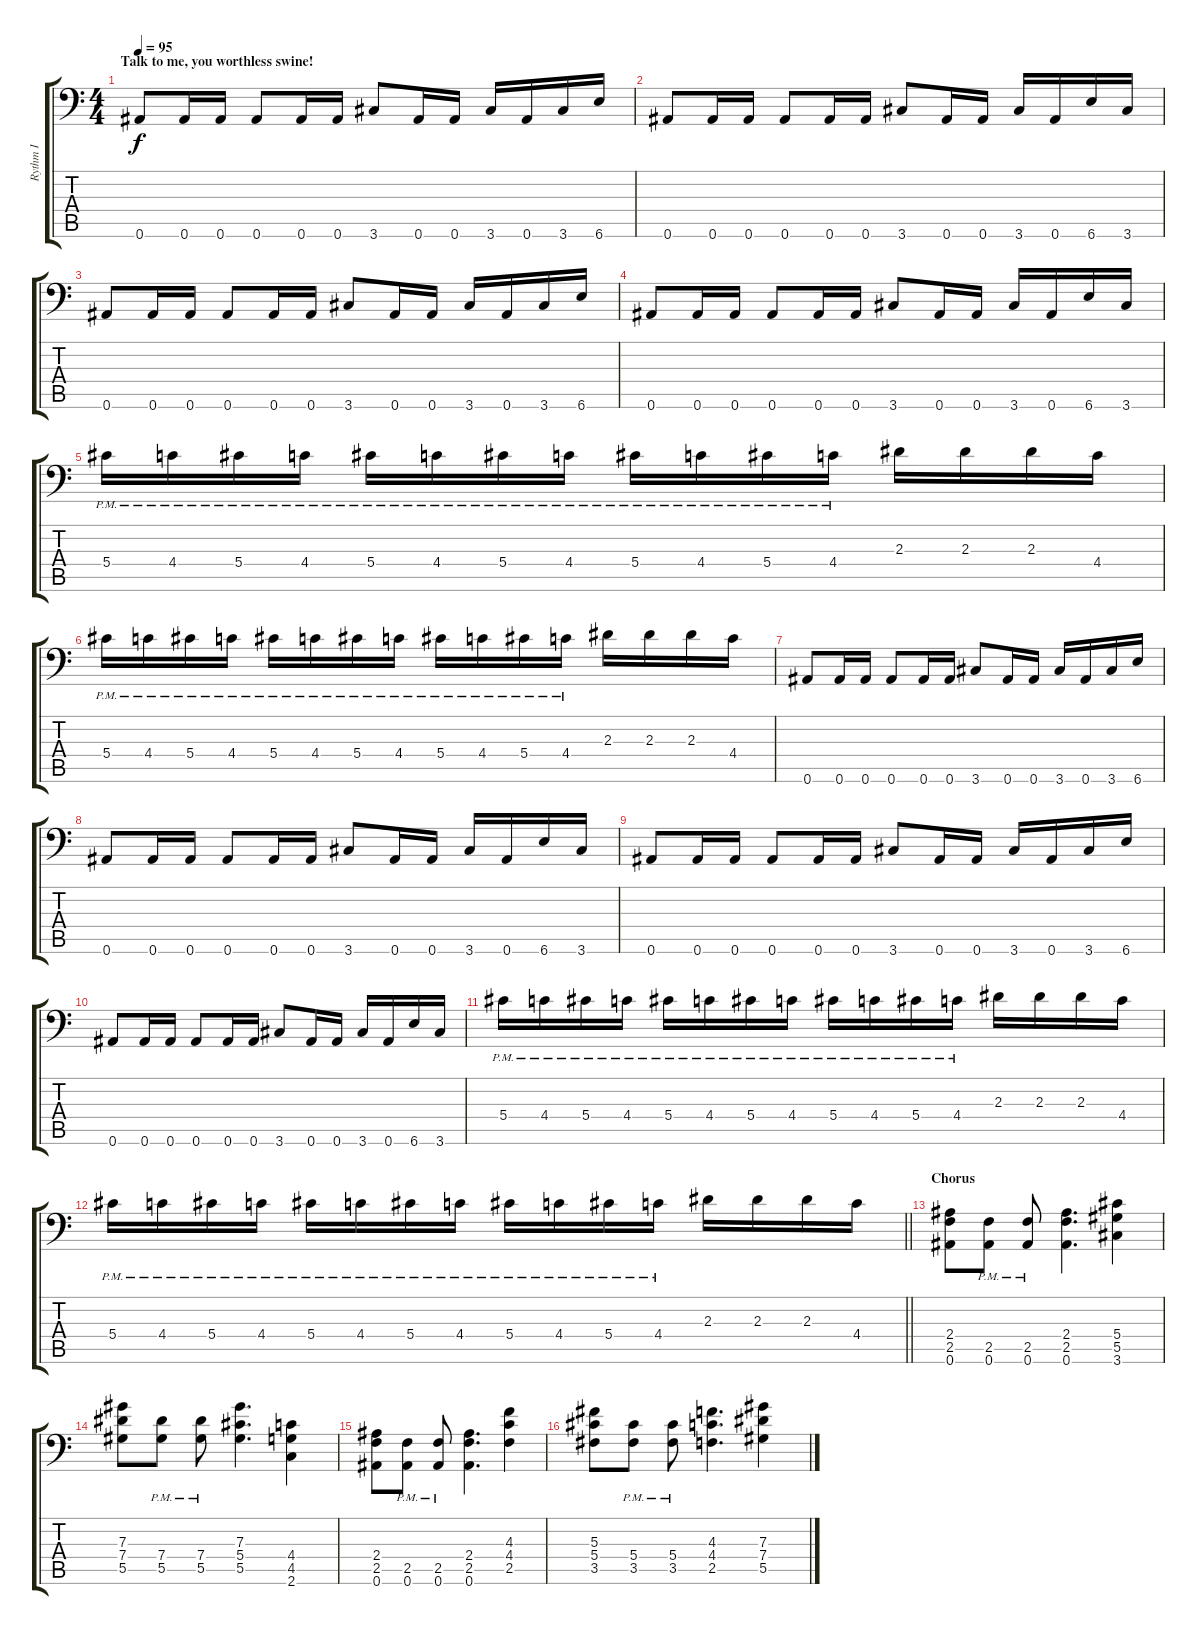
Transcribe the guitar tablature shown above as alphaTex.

\track ("Rythm I" "Rythm I") {instrument distortionguitar}
\staff {score tabs}
\tuning (Bb3 F3 Db3 Ab2 Eb2 Bb1) {hide}
\ts (4 4)
\section ("" "Talk to me, you worthless swine!")
\tempo 95
\clef f4
\ks c
0.6.8{dy f} 0.6.16 0.6.16 0.6.8 0.6.16 0.6.16 3.6.8 0.6.16 0.6.16 3.6.16 0.6.16 3.6.16 6.6.16 |
0.6.8 0.6.16 0.6.16 0.6.8 0.6.16 0.6.16 3.6.8 0.6.16 0.6.16 3.6.16 0.6.16 6.6.16 3.6.16 |
0.6.8 0.6.16 0.6.16 0.6.8 0.6.16 0.6.16 3.6.8 0.6.16 0.6.16 3.6.16 0.6.16 3.6.16 6.6.16 |
0.6.8 0.6.16 0.6.16 0.6.8 0.6.16 0.6.16 3.6.8 0.6.16 0.6.16 3.6.16 0.6.16 6.6.16 3.6.16 |
5.4{pm}.16 4.4{pm}.16 5.4{pm}.16 4.4{pm}.16 5.4{pm}.16 4.4{pm}.16 5.4{pm}.16 4.4{pm}.16 5.4{pm}.16 4.4{pm}.16 5.4{pm}.16 4.4{pm}.16 2.3.16 2.3.16 2.3.16 4.4.16 |
5.4{pm}.16 4.4{pm}.16 5.4{pm}.16 4.4{pm}.16 5.4{pm}.16 4.4{pm}.16 5.4{pm}.16 4.4{pm}.16 5.4{pm}.16 4.4{pm}.16 5.4{pm}.16 4.4{pm}.16 2.3.16 2.3.16 2.3.16 4.4.16 |
0.6.8 0.6.16 0.6.16 0.6.8 0.6.16 0.6.16 3.6.8 0.6.16 0.6.16 3.6.16 0.6.16 3.6.16 6.6.16 |
0.6.8 0.6.16 0.6.16 0.6.8 0.6.16 0.6.16 3.6.8 0.6.16 0.6.16 3.6.16 0.6.16 6.6.16 3.6.16 |
0.6.8 0.6.16 0.6.16 0.6.8 0.6.16 0.6.16 3.6.8 0.6.16 0.6.16 3.6.16 0.6.16 3.6.16 6.6.16 |
0.6.8 0.6.16 0.6.16 0.6.8 0.6.16 0.6.16 3.6.8 0.6.16 0.6.16 3.6.16 0.6.16 6.6.16 3.6.16 |
5.4{pm}.16 4.4{pm}.16 5.4{pm}.16 4.4{pm}.16 5.4{pm}.16 4.4{pm}.16 5.4{pm}.16 4.4{pm}.16 5.4{pm}.16 4.4{pm}.16 5.4{pm}.16 4.4{pm}.16 2.3.16 2.3.16 2.3.16 4.4.16 |
\barLineRight lightlight
5.4{pm}.16 4.4{pm}.16 5.4{pm}.16 4.4{pm}.16 5.4{pm}.16 4.4{pm}.16 5.4{pm}.16 4.4{pm}.16 5.4{pm}.16 4.4{pm}.16 5.4{pm}.16 4.4{pm}.16 2.3.16 2.3.16 2.3.16 4.4.16 |
\section ("" "Chorus")
(2.4 2.5 0.6).8 (2.5{pm} 0.6{pm}).8 (2.5{pm} 0.6{pm}).8 (2.4 2.5 0.6).4{d} (5.4 5.5 3.6).4 |
(7.3 7.4 5.5).8 (7.4{pm} 5.5{pm}).8 (7.4{pm} 5.5{pm}).8 (7.3 5.4 5.5).4{d} (4.4 4.5 2.6).4 |
(2.4 2.5 0.6).8 (2.5{pm} 0.6{pm}).8 (2.5{pm} 0.6{pm}).8 (2.4 2.5 0.6).4{d} (4.3 4.4 2.5).4 |
(5.3 5.4 3.5).8 (5.4{pm} 3.5{pm}).8 (5.4{pm} 3.5{pm}).8 (4.3 4.4 2.5).4{d} (7.3 7.4 5.5).4
